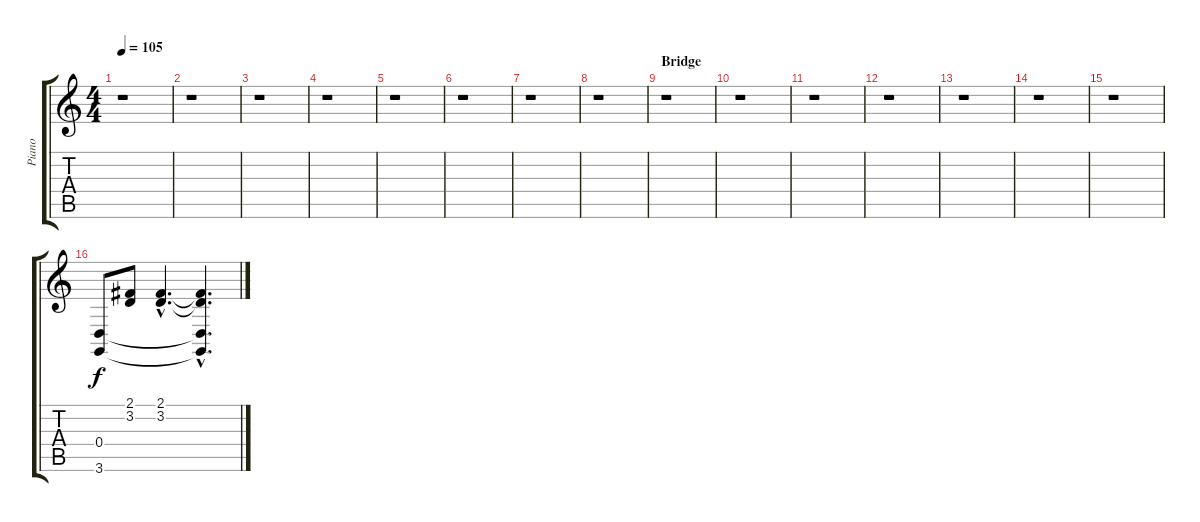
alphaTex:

\track ("Piano" "Piano") {instrument electricpiano2}
\staff {score tabs}
\tuning (E4 B3 G3 D3 A2 E2) {hide}
\ts (4 4)
\tempo 105
\clef g2
\ks c
r.1{dy f} |
r.1 |
r.1 |
r.1 |
r.1 |
r.1 |
r.1 |
r.1 |
\section ("" "Bridge")
r.1 |
r.1 |
r.1 |
r.1 |
r.1 |
r.1 |
r.1 |
(0.4 3.6).8 (2.1 3.2).8 (2.1{hac} 3.2{hac}).4{d} (2.1{hac t} 3.2{hac t} 0.4{hac t} 3.6{hac t}).4{d}
